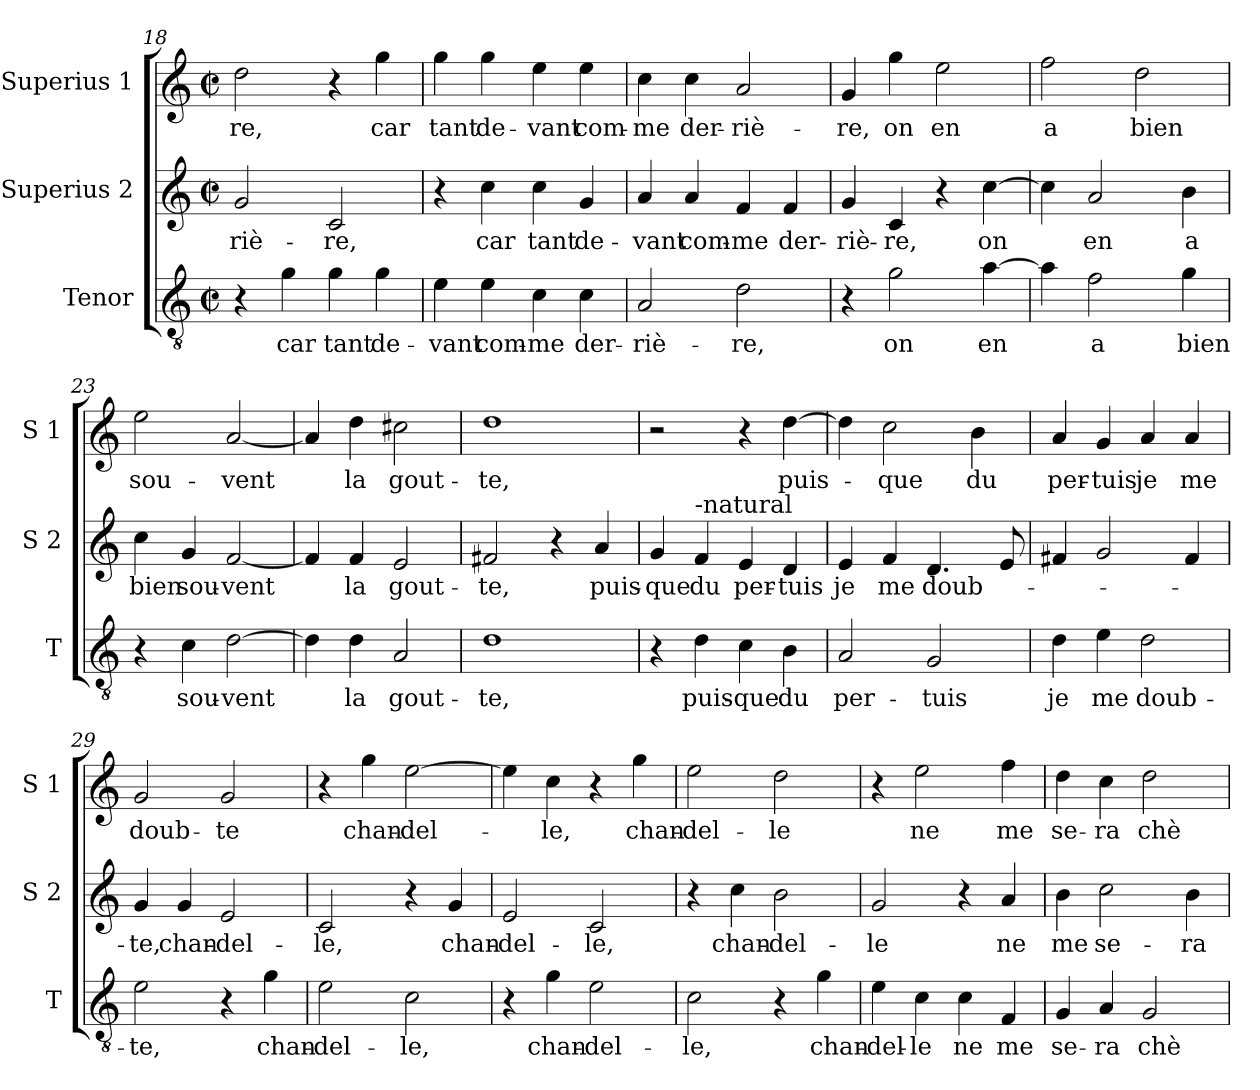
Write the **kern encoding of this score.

**kern	**text	**kern	**text	**kern	**text
*part3	*part3	*part2	*part2	*part1	*part1
*staff3	*staff3	*staff2	*staff2	*staff1	*staff1
*I"Tenor	*	*I"Superius 2	*	*I"Superius 1	*
*I'T	*	*I'S 2	*	*I'S 1	*
*clefGv2	*	*clefG2	*	*clefG2	*
*k[]	*	*k[]	*	*k[]	*
*C:	*	*C:	*	*C:	*
*M2/2	*	*M2/2	*	*M2/2	*
*met(c|)	*	*met(c|)	*	*met(c|)	*
=18	=18	=18	=18	=18	=18
!	!	!	!LO:LY:b	!	!LO:LY:b
4r	.	2g/	-riè-	2dd\	-re,
!	!LO:LY:b	!	!	!	!
4g\	car	.	.	.	.
!	!LO:LY:b	!	!LO:LY:b	!	!
4g\	tant	2c/	-re,	4r	.
!	!LO:LY:b	!	!	!	!LO:LY:b
4g\	de-	.	.	4gg\	car
=19	=19	=19	=19	=19	=19
!	!LO:LY:b	!	!	!	!LO:LY:b
4e\	-vant	4r	.	4gg\	tant
!	!LO:LY:b	!	!LO:LY:b	!	!LO:LY:b
4e\	com-	4cc\	car	4gg\	de-
!	!LO:LY:b	!	!LO:LY:b	!	!LO:LY:b
4c\	-me	4cc\	tant	4ee\	-vant
!	!LO:LY:b	!	!LO:LY:b	!	!LO:LY:b
4c\	der-	4g/	de-	4ee\	com-
!!LO:LB:g=z
=20	=20	=20	=20	=20	=20
!	!LO:LY:b	!	!LO:LY:b	!	!LO:LY:b
2A/	-riè-	4a/	-vant	4cc\	-me
!	!	!	!LO:LY:b	!	!LO:LY:b
.	.	4a/	com-	4cc\	der-
!	!LO:LY:b	!	!LO:LY:b	!	!LO:LY:b
2d\	-re,	4f/	-me	2a/	-riè-
!	!	!	!LO:LY:b	!	!
.	.	4f/	der-	.	.
=21	=21	=21	=21	=21	=21
!	!	!	!LO:LY:b	!	!LO:LY:b
4r	.	4g/	-riè-	4g/	-re,
!	!LO:LY:b	!	!LO:LY:b	!	!LO:LY:b
2g\	on	4c/	-re,	4gg\	on
!	!	!	!	!	!LO:LY:b
.	.	4r	.	2ee\	en
!	!LO:LY:b	!	!LO:LY:b	!	!
[4a\	en	[4cc\	on	.	.
=22	=22	=22	=22	=22	=22
!	!	!	!	!	!LO:LY:b
4a\]	.	4cc\]	.	2ff\	a
!	!LO:LY:b	!	!LO:LY:b	!	!
2f\	a	2a/	en	.	.
!	!	!	!	!	!LO:LY:b
.	.	.	.	2dd\	bien
!	!LO:LY:b	!	!LO:LY:b	!	!
4g\	bien	4b\	a	.	.
=23	=23	=23	=23	=23	=23
!	!	!	!LO:LY:b	!	!LO:LY:b
4r	.	4cc\	bien	2ee\	sou-
!	!LO:LY:b	!	!LO:LY:b	!	!
4c\	sou-	4g/	sou-	.	.
!	!LO:LY:b	!	!LO:LY:b	!	!LO:LY:b
[2d\	-vent	[2f/	-vent	[2a/	-vent
=24	=24	=24	=24	=24	=24
4d\]	.	4f/]	.	4a/]	.
!	!LO:LY:b	!	!LO:LY:b	!	!LO:LY:b
4d\	la	4f/	la	4dd\	la
!	!LO:LY:b	!	!LO:LY:b	!	!LO:LY:b
2A/	gout-	2e/	gout-	2cc#X\	gout-
!!LO:LB:g=z
=25	=25	=25	=25	=25	=25
!	!LO:LY:b	!	!LO:LY:b	!	!LO:LY:b
1d	-te,	2f#X/	-te,	1dd	-te,
.	.	4r	.	.	.
!	!	!	!LO:LY:b	!	!
.	.	4a/	puis-	.	.
=26	=26	=26	=26	=26	=26
!	!	!	!LO:LY:b	!	!
4r	.	4g/	-que	2r	.
!	!	!LO:TX:a:t=-natural	!	!	!
!	!LO:LY:b	!	!LO:LY:b	!	!
4d\	puis-	4f/	du	.	.
!	!LO:LY:b	!	!LO:LY:b	!	!
4c\	-que	4e/	per-	4r	.
!	!LO:LY:b	!	!LO:LY:b	!	!LO:LY:b
4B\	du	4d/	-tuis	[4dd\	puis-
=27	=27	=27	=27	=27	=27
!	!LO:LY:b	!	!LO:LY:b	!	!
2A/	per-	4e/	je	4dd\]	.
!	!	!	!LO:LY:b	!	!LO:LY:b
.	.	4f/	me	2cc\	-que
!	!LO:LY:b	!	!LO:LY:b	!	!
2G/	-tuis	4.d/	doub-	.	.
!	!	!	!	!	!LO:LY:b
.	.	.	.	4b\	du
.	.	8e/	.	.	.
=28	=28	=28	=28	=28	=28
!	!LO:LY:b	!	!	!	!LO:LY:b
4d\	je	4f#X/	.	4a/	per-
!	!LO:LY:b	!	!	!	!LO:LY:b
4e\	me	2g/	.	4g/	-tuis
!	!LO:LY:b	!	!	!	!LO:LY:b
2d\	doub-	.	.	4a/	je
!	!	!	!	!	!LO:LY:b
.	.	4f#/	.	4a/	me
=29	=29	=29	=29	=29	=29
!	!LO:LY:b	!	!LO:LY:b	!	!LO:LY:b
2e\	-te,	4g/	-te,	2g/	doub-
!	!	!	!LO:LY:b	!	!
.	.	4g/	chan-	.	.
!	!	!	!LO:LY:b	!	!LO:LY:b
4r	.	2e/	-del-	2g/	-te
!	!LO:LY:b	!	!	!	!
4g\	chan-	.	.	.	.
!!LO:LB:g=z
=30	=30	=30	=30	=30	=30
!	!LO:LY:b	!	!LO:LY:b	!	!
2e\	-del-	2c/	-le,	4r	.
!	!	!	!	!	!LO:LY:b
.	.	.	.	4gg\	chan-
!	!LO:LY:b	!	!	!	!LO:LY:b
2c\	-le,	4r	.	[2ee\	-del-
!	!	!	!LO:LY:b	!	!
.	.	4g/	chan-	.	.
=31	=31	=31	=31	=31	=31
!	!	!	!LO:LY:b	!	!
4r	.	2e/	-del-	4ee\]	.
!	!LO:LY:b	!	!	!	!LO:LY:b
4g\	chan-	.	.	4cc\	-le,
!	!LO:LY:b	!	!LO:LY:b	!	!
2e\	-del-	2c/	-le,	4r	.
!	!	!	!	!	!LO:LY:b
.	.	.	.	4gg\	chan-
=32	=32	=32	=32	=32	=32
!	!LO:LY:b	!	!	!	!LO:LY:b
2c\	-le,	4r	.	2ee\	-del-
!	!	!	!LO:LY:b	!	!
.	.	4cc\	chan-	.	.
!	!	!	!LO:LY:b	!	!LO:LY:b
4r	.	2b\	-del-	2dd\	-le
!	!LO:LY:b	!	!	!	!
4g\	chan-	.	.	.	.
=33	=33	=33	=33	=33	=33
!	!LO:LY:b	!	!LO:LY:b	!	!
4e\	-del-	2g/	-le	4r	.
!	!LO:LY:b	!	!	!	!LO:LY:b
4c\	-le	.	.	2ee\	ne
!	!LO:LY:b	!	!	!	!
4c\	ne	4r	.	.	.
!	!LO:LY:b	!	!LO:LY:b	!	!LO:LY:b
4F/	me	4a/	ne	4ff\	me
=34	=34	=34	=34	=34	=34
!	!LO:LY:b	!	!LO:LY:b	!	!LO:LY:b
4G/	se-	4b\	me	4dd\	se-
!	!LO:LY:b	!	!LO:LY:b	!	!LO:LY:b
4A/	-ra	2cc\	se-	4cc\	-ra
!	!LO:LY:b	!	!	!	!LO:LY:b
2G/	chè-	.	.	2dd\	chè-
!	!	!	!LO:LY:b	!	!
.	.	4b\	-ra	.	.
=	=	=	=	=	=
*-	*-	*-	*-	*-	*-
